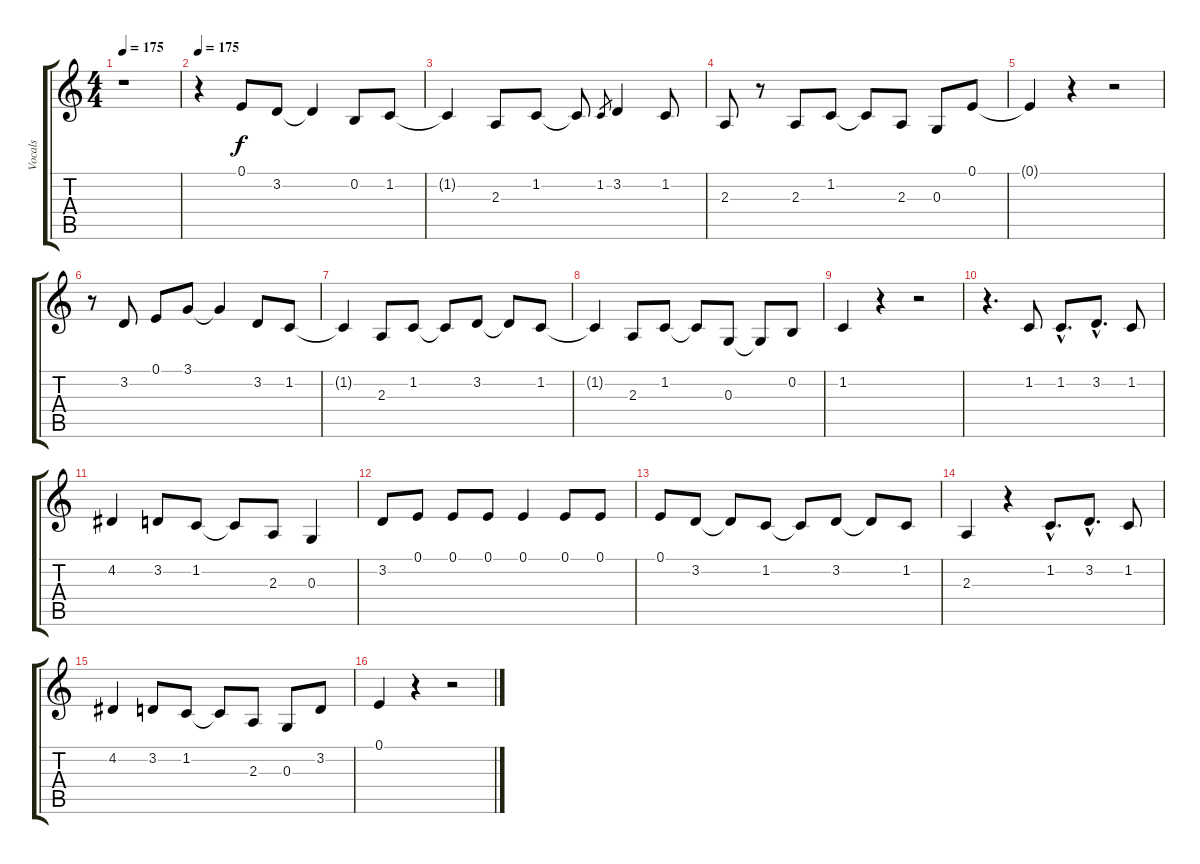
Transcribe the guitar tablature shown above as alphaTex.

\track ("Vocals" "Vocals") {instrument lead1square}
\staff {score tabs}
\tuning (E4 B3 G3 D3 A2 E2) {hide}
\ts (4 4)
\tempo 175
\clef g2
\ks c
r.1{dy f} |
\tempo 175
r.4{instrument lead1square} 0.1.8 3.2.8 3.2{t}.4 0.2.8 1.2.8 |
1.2{t}.4 2.3.8 1.2.8 1.2{t}.8 1.2.8{gr} 3.2.4 1.2.8 |
2.3.8 r.8 2.3.8 1.2.8 1.2{t}.8 2.3.8 0.3.8 0.1.8 |
0.1{t}.4 r.4 r.2 |
r.8 3.2.8 0.1.8 3.1.8 3.1{t}.4 3.2.8 1.2.8 |
1.2{t}.4 2.3.8 1.2.8 1.2{t}.8 3.2.8 3.2{t}.8 1.2.8 |
1.2{t}.4 2.3.8 1.2.8 1.2{t}.8 0.3.8 0.3{t}.8 0.2.8 |
1.2.4 r.4 r.2 |
r.4{d} 1.2.8 1.2{hac}.8{d} 3.2{hac}.8{d} 1.2.8 |
4.2.4 3.2.8 1.2.8 1.2{t}.8 2.3.8 0.3.4 |
3.2.8 0.1.8 0.1.8 0.1.8 0.1.4 0.1.8 0.1.8 |
0.1.8 3.2.8 3.2{t}.8 1.2.8 1.2{t}.8 3.2.8 3.2{t}.8 1.2.8 |
2.3.4 r.4 1.2{hac}.8{d} 3.2{hac}.8{d} 1.2.8 |
4.2.4 3.2.8 1.2.8 1.2{t}.8 2.3.8 0.3.8 3.2.8 |
0.1.4 r.4 r.2
